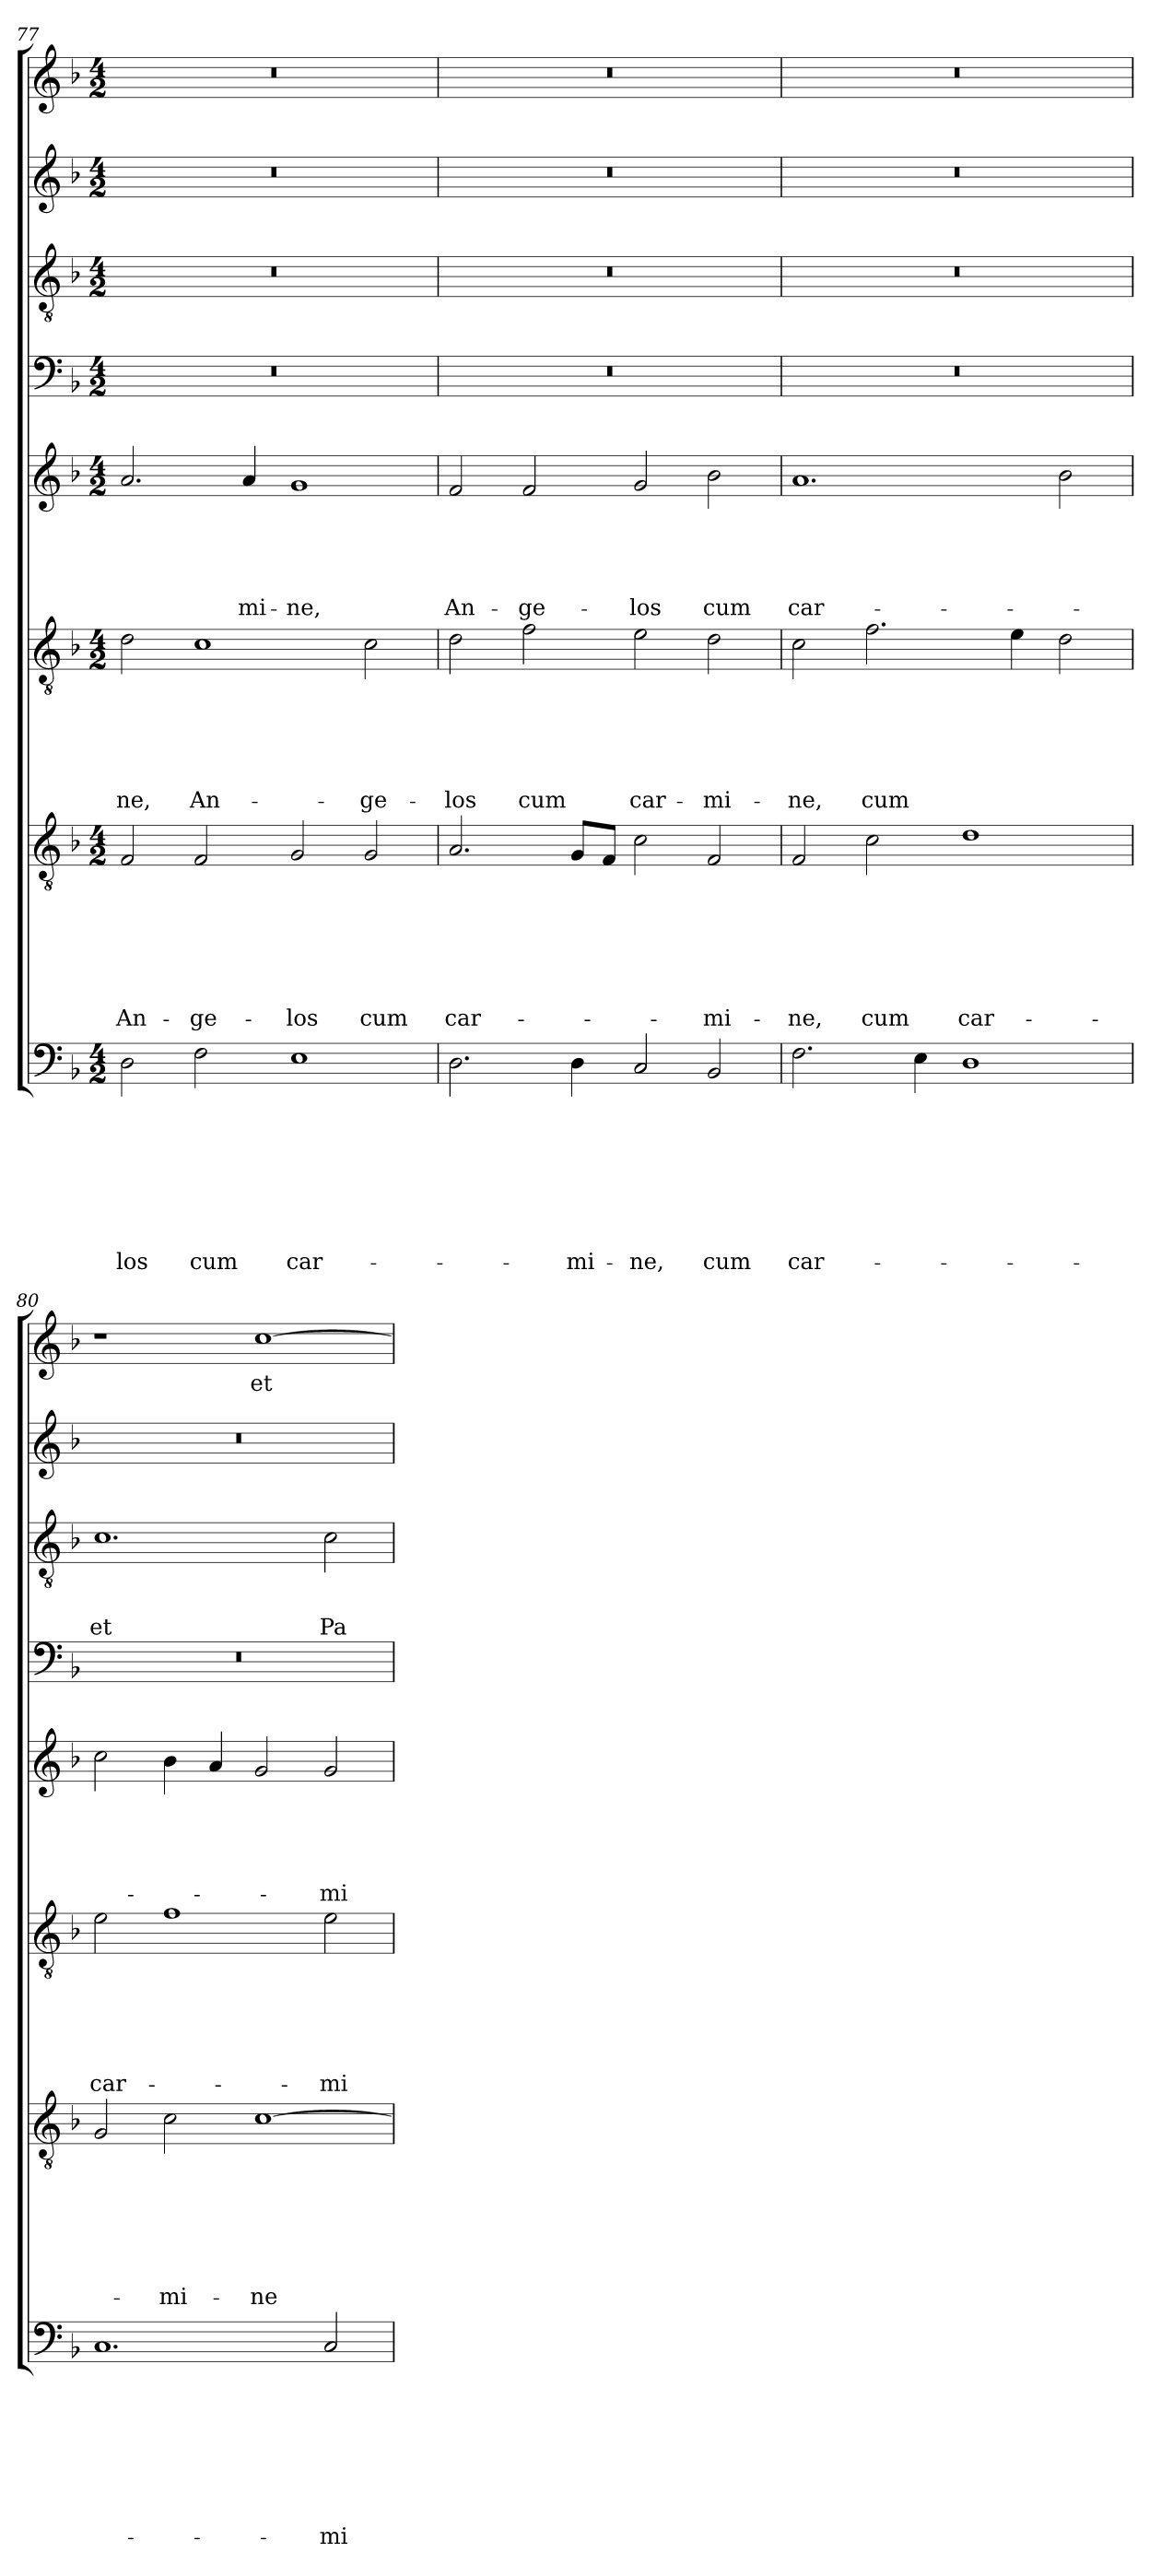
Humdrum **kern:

**kern	**text	**text	**text	**text	**text	**text	**text	**text	**kern	**text	**text	**text	**text	**text	**text	**text	**kern	**text	**text	**text	**text	**text	**text	**kern	**text	**text	**text	**text	**text	**kern	**kern	**text	**text	**text	**kern	**kern	**text
*part8	*part8	*part8	*part8	*part8	*part8	*part8	*part8	*part8	*part7	*part7	*part7	*part7	*part7	*part7	*part7	*part7	*part6	*part6	*part6	*part6	*part6	*part6	*part6	*part5	*part5	*part5	*part5	*part5	*part5	*part4	*part3	*part3	*part3	*part3	*part2	*part1	*part1
*staff8	*staff8	*staff8	*staff8	*staff8	*staff8	*staff8	*staff8	*staff8	*staff7	*staff7	*staff7	*staff7	*staff7	*staff7	*staff7	*staff7	*staff6	*staff6	*staff6	*staff6	*staff6	*staff6	*staff6	*staff5	*staff5	*staff5	*staff5	*staff5	*staff5	*staff4	*staff3	*staff3	*staff3	*staff3	*staff2	*staff1	*staff1
*clefF4	*	*	*	*	*	*	*	*	*clefGv2	*	*	*	*	*	*	*	*clefGv2	*	*	*	*	*	*	*clefG2	*	*	*	*	*	*clefF4	*clefGv2	*	*	*	*clefG2	*clefG2	*
*k[b-]	*	*	*	*	*	*	*	*	*k[b-]	*	*	*	*	*	*	*	*k[b-]	*	*	*	*	*	*	*k[b-]	*	*	*	*	*	*k[b-]	*k[b-]	*	*	*	*k[b-]	*k[b-]	*
*d:	*	*	*	*	*	*	*	*	*d:	*	*	*	*	*	*	*	*d:	*	*	*	*	*	*	*d:	*	*	*	*	*	*d:	*d:	*	*	*	*d:	*d:	*
*M4/2	*	*	*	*	*	*	*	*	*M4/2	*	*	*	*	*	*	*	*M4/2	*	*	*	*	*	*	*M4/2	*	*	*	*	*	*M4/2	*M4/2	*	*	*	*M4/2	*M4/2	*
=77	=77	=77	=77	=77	=77	=77	=77	=77	=77	=77	=77	=77	=77	=77	=77	=77	=77	=77	=77	=77	=77	=77	=77	=77	=77	=77	=77	=77	=77	=77	=77	=77	=77	=77	=77	=77	=77
!	!	!	!	!	!	!	!	!LO:LY:b	!	!	!	!	!	!	!	!LO:LY:b	!	!	!	!	!	!	!LO:LY:b	!	!	!	!	!	!	!	!	!	!	!	!	!	!
2D\	.	.	.	.	.	.	.	-los	2F/	.	.	.	.	.	.	An-	2d\	.	.	.	.	.	-ne,	2.a/	.	.	.	.	.	0r	0r	.	.	.	0r	0r	.
!	!	!	!	!	!	!	!	!LO:LY:b	!	!	!	!	!	!	!	!LO:LY:b	!	!	!	!	!	!	!LO:LY:b	!	!	!	!	!	!	!	!	!	!	!	!	!	!
2F\	.	.	.	.	.	.	.	cum	2F/	.	.	.	.	.	.	-ge-	1c	.	.	.	.	.	An-	.	.	.	.	.	.	.	.	.	.	.	.	.	.
!	!	!	!	!	!	!	!	!	!	!	!	!	!	!	!	!	!	!	!	!	!	!	!	!	!	!	!	!	!LO:LY:b	!	!	!	!	!	!	!	!
.	.	.	.	.	.	.	.	.	.	.	.	.	.	.	.	.	.	.	.	.	.	.	.	4a/	.	.	.	.	-mi-	.	.	.	.	.	.	.	.
!	!	!	!	!	!	!	!	!LO:LY:b	!	!	!	!	!	!	!	!LO:LY:b	!	!	!	!	!	!	!	!	!	!	!	!	!LO:LY:b	!	!	!	!	!	!	!	!
1E	.	.	.	.	.	.	.	car-	2G/	.	.	.	.	.	.	-los	.	.	.	.	.	.	.	1g	.	.	.	.	-ne,	.	.	.	.	.	.	.	.
!	!	!	!	!	!	!	!	!	!	!	!	!	!	!	!	!LO:LY:b	!	!	!	!	!	!	!LO:LY:b	!	!	!	!	!	!	!	!	!	!	!	!	!	!
.	.	.	.	.	.	.	.	.	2G/	.	.	.	.	.	.	cum	2c\	.	.	.	.	.	-ge-	.	.	.	.	.	.	.	.	.	.	.	.	.	.
=78	=78	=78	=78	=78	=78	=78	=78	=78	=78	=78	=78	=78	=78	=78	=78	=78	=78	=78	=78	=78	=78	=78	=78	=78	=78	=78	=78	=78	=78	=78	=78	=78	=78	=78	=78	=78	=78
!	!	!	!	!	!	!	!	!	!	!	!	!	!	!	!	!LO:LY:b	!	!	!	!	!	!	!LO:LY:b	!	!	!	!	!	!LO:LY:b	!	!	!	!	!	!	!	!
2.D\	.	.	.	.	.	.	.	.	2.A/	.	.	.	.	.	.	car-	2d\	.	.	.	.	.	-los	2f/	.	.	.	.	An-	0r	0r	.	.	.	0r	0r	.
!	!	!	!	!	!	!	!	!	!	!	!	!	!	!	!	!	!	!	!	!	!	!	!LO:LY:b	!	!	!	!	!	!LO:LY:b	!	!	!	!	!	!	!	!
.	.	.	.	.	.	.	.	.	.	.	.	.	.	.	.	.	2f\	.	.	.	.	.	cum	2f/	.	.	.	.	-ge-	.	.	.	.	.	.	.	.
!	!	!	!	!	!	!	!	!LO:LY:b	!	!	!	!	!	!	!	!	!	!	!	!	!	!	!	!	!	!	!	!	!	!	!	!	!	!	!	!	!
4D\	.	.	.	.	.	.	.	-mi-	8G/L	.	.	.	.	.	.	.	.	.	.	.	.	.	.	.	.	.	.	.	.	.	.	.	.	.	.	.	.
.	.	.	.	.	.	.	.	.	8F/J	.	.	.	.	.	.	.	.	.	.	.	.	.	.	.	.	.	.	.	.	.	.	.	.	.	.	.	.
!	!	!	!	!	!	!	!	!LO:LY:b	!	!	!	!	!	!	!	!	!	!	!	!	!	!	!LO:LY:b	!	!	!	!	!	!LO:LY:b	!	!	!	!	!	!	!	!
2C/	.	.	.	.	.	.	.	-ne,	2c\	.	.	.	.	.	.	.	2e\	.	.	.	.	.	car-	2g/	.	.	.	.	-los	.	.	.	.	.	.	.	.
!	!	!	!	!	!	!	!	!LO:LY:b	!	!	!	!	!	!	!	!LO:LY:b	!	!	!	!	!	!	!LO:LY:b	!	!	!	!	!	!LO:LY:b	!	!	!	!	!	!	!	!
2BB-/	.	.	.	.	.	.	.	cum	2F/	.	.	.	.	.	.	-mi-	2d\	.	.	.	.	.	-mi-	2b-\	.	.	.	.	cum	.	.	.	.	.	.	.	.
=79	=79	=79	=79	=79	=79	=79	=79	=79	=79	=79	=79	=79	=79	=79	=79	=79	=79	=79	=79	=79	=79	=79	=79	=79	=79	=79	=79	=79	=79	=79	=79	=79	=79	=79	=79	=79	=79
!	!	!	!	!	!	!	!	!LO:LY:b	!	!	!	!	!	!	!	!LO:LY:b	!	!	!	!	!	!	!LO:LY:b	!	!	!	!	!	!LO:LY:b	!	!	!	!	!	!	!	!
2.F\	.	.	.	.	.	.	.	car-	2F/	.	.	.	.	.	.	-ne,	2c\	.	.	.	.	.	-ne,	1.a	.	.	.	.	car-	0r	0r	.	.	.	0r	0r	.
!	!	!	!	!	!	!	!	!	!	!	!	!	!	!	!	!LO:LY:b	!	!	!	!	!	!	!LO:LY:b	!	!	!	!	!	!	!	!	!	!	!	!	!	!
.	.	.	.	.	.	.	.	.	2c\	.	.	.	.	.	.	cum	2.f\	.	.	.	.	.	cum	.	.	.	.	.	.	.	.	.	.	.	.	.	.
4E\	.	.	.	.	.	.	.	.	.	.	.	.	.	.	.	.	.	.	.	.	.	.	.	.	.	.	.	.	.	.	.	.	.	.	.	.	.
!	!	!	!	!	!	!	!	!	!	!	!	!	!	!	!	!LO:LY:b	!	!	!	!	!	!	!	!	!	!	!	!	!	!	!	!	!	!	!	!	!
1D	.	.	.	.	.	.	.	.	1d	.	.	.	.	.	.	car-	.	.	.	.	.	.	.	.	.	.	.	.	.	.	.	.	.	.	.	.	.
.	.	.	.	.	.	.	.	.	.	.	.	.	.	.	.	.	4e\	.	.	.	.	.	.	.	.	.	.	.	.	.	.	.	.	.	.	.	.
.	.	.	.	.	.	.	.	.	.	.	.	.	.	.	.	.	2d\	.	.	.	.	.	.	2b-\	.	.	.	.	.	.	.	.	.	.	.	.	.
=80	=80	=80	=80	=80	=80	=80	=80	=80	=80	=80	=80	=80	=80	=80	=80	=80	=80	=80	=80	=80	=80	=80	=80	=80	=80	=80	=80	=80	=80	=80	=80	=80	=80	=80	=80	=80	=80
!	!	!	!	!	!	!	!	!	!	!	!	!	!	!	!	!	!	!	!	!	!	!	!LO:LY:b	!	!	!	!	!	!	!	!	!	!	!LO:LY:b	!	!	!
1.C	.	.	.	.	.	.	.	.	2G/	.	.	.	.	.	.	.	2e\	.	.	.	.	.	car-	2cc\	.	.	.	.	.	0r	1.c	.	.	et	0r	1r	.
!	!	!	!	!	!	!	!	!	!	!	!	!	!	!	!	!LO:LY:b	!	!	!	!	!	!	!	!	!	!	!	!	!	!	!	!	!	!	!	!	!
.	.	.	.	.	.	.	.	.	2c\	.	.	.	.	.	.	-mi-	1f	.	.	.	.	.	.	4b-\	.	.	.	.	.	.	.	.	.	.	.	.	.
.	.	.	.	.	.	.	.	.	.	.	.	.	.	.	.	.	.	.	.	.	.	.	.	4a/	.	.	.	.	.	.	.	.	.	.	.	.	.
!	!	!	!	!	!	!	!	!	!	!	!	!	!	!	!	!LO:LY:b	!	!	!	!	!	!	!	!	!	!	!	!	!	!	!	!	!	!	!	!	!LO:LY:b
.	.	.	.	.	.	.	.	.	[1c	.	.	.	.	.	.	-ne	.	.	.	.	.	.	.	2g/	.	.	.	.	.	.	.	.	.	.	.	[1cc	et
!	!	!	!	!	!	!	!	!LO:LY:b	!	!	!	!	!	!	!	!	!	!	!	!	!	!	!LO:LY:b	!	!	!	!	!	!LO:LY:b	!	!	!	!	!LO:LY:b	!	!	!
2C/	.	.	.	.	.	.	.	-mi-	.	.	.	.	.	.	.	.	2e\	.	.	.	.	.	-mi-	2g/	.	.	.	.	-mi-	.	2c\	.	.	Pa-	.	.	.
=	=	=	=	=	=	=	=	=	=	=	=	=	=	=	=	=	=	=	=	=	=	=	=	=	=	=	=	=	=	=	=	=	=	=	=	=	=
*-	*-	*-	*-	*-	*-	*-	*-	*-	*-	*-	*-	*-	*-	*-	*-	*-	*-	*-	*-	*-	*-	*-	*-	*-	*-	*-	*-	*-	*-	*-	*-	*-	*-	*-	*-	*-	*-
